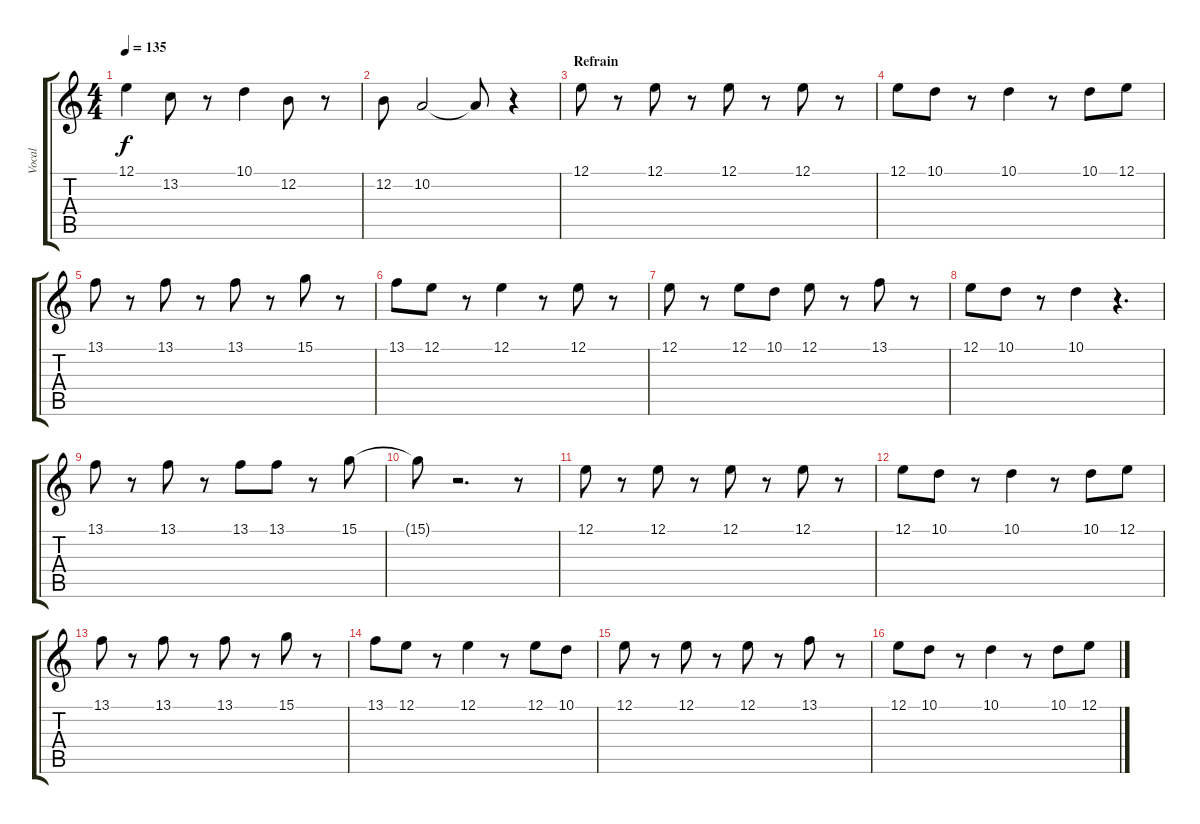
\track ("Vocal" "Vocal") {instrument lead1square}
\staff {score tabs}
\tuning (E4 B3 G3 D3 A2 E2) {hide}
\ts (4 4)
\tempo 135
\clef g2
\ks c
12.1.4{dy f} 13.2.8 r.8 10.1.4 12.2.8 r.8 |
12.2.8 10.2.2 10.2{t}.8 r.4 |
\section ("" "Refrain")
12.1.8 r.8 12.1.8 r.8 12.1.8 r.8 12.1.8 r.8 |
12.1.8 10.1.8 r.8 10.1.4 r.8 10.1.8 12.1.8 |
13.1.8 r.8 13.1.8 r.8 13.1.8 r.8 15.1.8 r.8 |
13.1.8 12.1.8 r.8 12.1.4 r.8 12.1.8 r.8 |
12.1.8 r.8 12.1.8 10.1.8 12.1.8 r.8 13.1.8 r.8 |
12.1.8 10.1.8 r.8 10.1.4 r.4{d} |
13.1.8 r.8 13.1.8 r.8 13.1.8 13.1.8 r.8 15.1.8 |
15.1{t}.8 r.2{d} r.8 |
12.1.8 r.8 12.1.8 r.8 12.1.8 r.8 12.1.8 r.8 |
12.1.8 10.1.8 r.8 10.1.4 r.8 10.1.8 12.1.8 |
13.1.8 r.8 13.1.8 r.8 13.1.8 r.8 15.1.8 r.8 |
13.1.8 12.1.8 r.8 12.1.4 r.8 12.1.8 10.1.8 |
12.1.8 r.8 12.1.8 r.8 12.1.8 r.8 13.1.8 r.8 |
12.1.8 10.1.8 r.8 10.1.4 r.8 10.1.8 12.1.8
